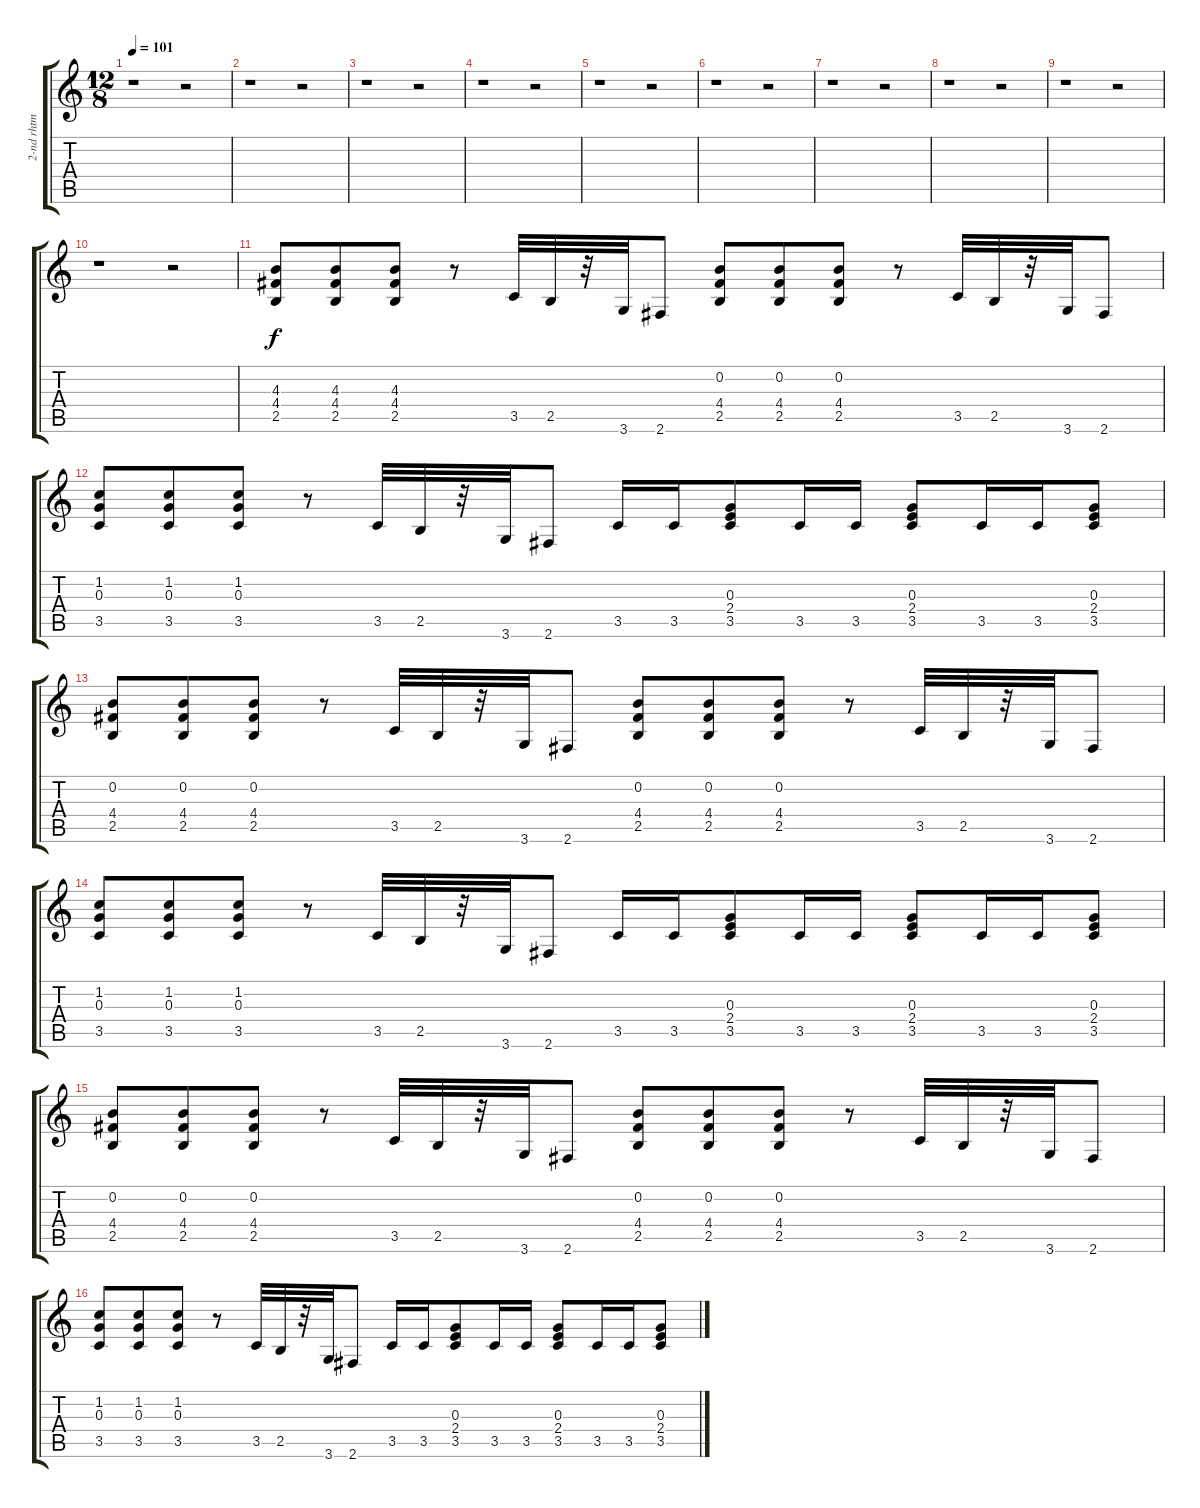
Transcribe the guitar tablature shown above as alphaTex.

\track ("2-nd rhtm gtr" "2-nd rhtm ") {instrument distortionguitar}
\staff {score tabs}
\tuning (E4 B3 G3 D3 A2 E2) {hide}
\ts (12 8)
\tempo 101
\clef g2
\ks c
r.1{dy f} r.2 |
r.1 r.2 |
r.1 r.2 |
r.1 r.2 |
r.1 r.2 |
r.1 r.2 |
r.1 r.2 |
r.1 r.2 |
r.1 r.2 |
r.1 r.2 |
(4.3 4.4 2.5).8 (4.3 4.4 2.5).8 (4.3 4.4 2.5).8 r.8 3.5.32 2.5.32 r.32 3.6.32 2.6.8 (0.2 4.4 2.5).8 (0.2 4.4 2.5).8 (0.2 4.4 2.5).8 r.8 3.5.32 2.5.32 r.32 3.6.32 2.6.8 |
(1.2 0.3 3.5).8 (1.2 0.3 3.5).8 (1.2 0.3 3.5).8 r.8 3.5.32 2.5.32 r.32 3.6.32 2.6.8 3.5.16 3.5.16 (0.3 2.4 3.5).8 3.5.16 3.5.16 (0.3 2.4 3.5).8 3.5.16 3.5.16 (0.3 2.4 3.5).8 |
(0.2 4.4 2.5).8 (0.2 4.4 2.5).8 (0.2 4.4 2.5).8 r.8 3.5.32 2.5.32 r.32 3.6.32 2.6.8 (0.2 4.4 2.5).8 (0.2 4.4 2.5).8 (0.2 4.4 2.5).8 r.8 3.5.32 2.5.32 r.32 3.6.32 2.6.8 |
(1.2 0.3 3.5).8 (1.2 0.3 3.5).8 (1.2 0.3 3.5).8 r.8 3.5.32 2.5.32 r.32 3.6.32 2.6.8 3.5.16 3.5.16 (0.3 2.4 3.5).8 3.5.16 3.5.16 (0.3 2.4 3.5).8 3.5.16 3.5.16 (0.3 2.4 3.5).8 |
(0.2 4.4 2.5).8 (0.2 4.4 2.5).8 (0.2 4.4 2.5).8 r.8 3.5.32 2.5.32 r.32 3.6.32 2.6.8 (0.2 4.4 2.5).8 (0.2 4.4 2.5).8 (0.2 4.4 2.5).8 r.8 3.5.32 2.5.32 r.32 3.6.32 2.6.8 |
(1.2 0.3 3.5).8 (1.2 0.3 3.5).8 (1.2 0.3 3.5).8 r.8 3.5.32 2.5.32 r.32 3.6.32 2.6.8 3.5.16 3.5.16 (0.3 2.4 3.5).8 3.5.16 3.5.16 (0.3 2.4 3.5).8 3.5.16 3.5.16 (0.3 2.4 3.5).8
